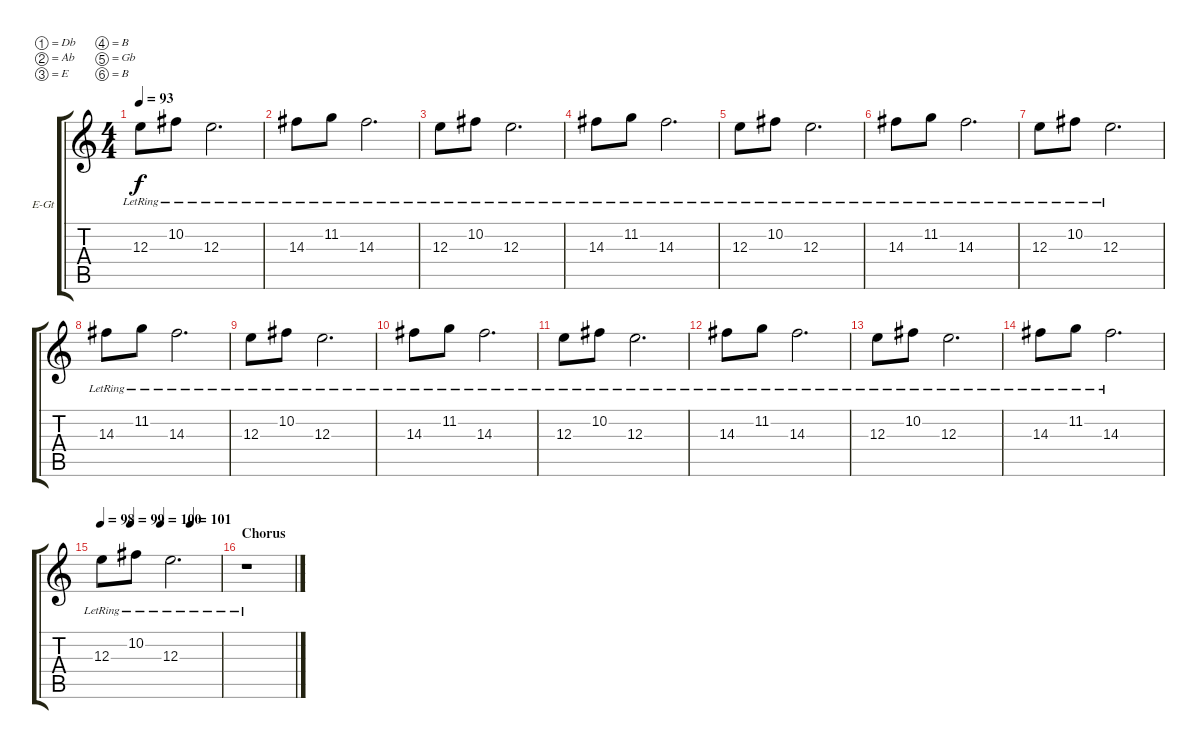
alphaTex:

\bracketExtendMode groupsimilarinstruments
\firstSystemTrackNameOrientation horizontal
\otherSystemsTrackNameOrientation horizontal
\track ("Ahrue Luster (Crunch)" "E-Gt") {instrument distortionguitar}
\staff {score tabs}
\tuning (Db4 Ab3 E3 B2 Gb2 B1)
\ts (4 4)
\tempo 93
\clef g2
\ks c
12.3{lr}.8{dy f} 10.2{lr}.8 12.3{lr}.2{d} |
14.3{lr}.8 11.2{lr}.8 14.3{lr}.2{d} |
12.3{lr}.8 10.2{lr}.8 12.3{lr}.2{d} |
14.3{lr}.8 11.2{lr}.8 14.3{lr}.2{d} |
12.3{lr}.8 10.2{lr}.8 12.3{lr}.2{d} |
14.3{lr}.8 11.2{lr}.8 14.3{lr}.2{d} |
12.3{lr}.8 10.2{lr}.8 12.3{lr}.2{d} |
14.3{lr}.8 11.2{lr}.8 14.3{lr}.2{d} |
12.3{lr}.8 10.2{lr}.8 12.3{lr}.2{d} |
14.3{lr}.8 11.2{lr}.8 14.3{lr}.2{d} |
12.3{lr}.8 10.2{lr}.8 12.3{lr}.2{d} |
14.3{lr}.8 11.2{lr}.8 14.3{lr}.2{d} |
12.3{lr}.8 10.2{lr}.8 12.3{lr}.2{d} |
14.3{lr}.8 11.2{lr}.8 14.3{lr}.2{d} |
\tempo 98
\tempo (99 0.25)
\tempo (100 0.5)
\tempo (101 0.75)
12.3{lr}.8 10.2{lr}.8 12.3{lr}.2{d} |
\section ("" "Chorus")
r.1
